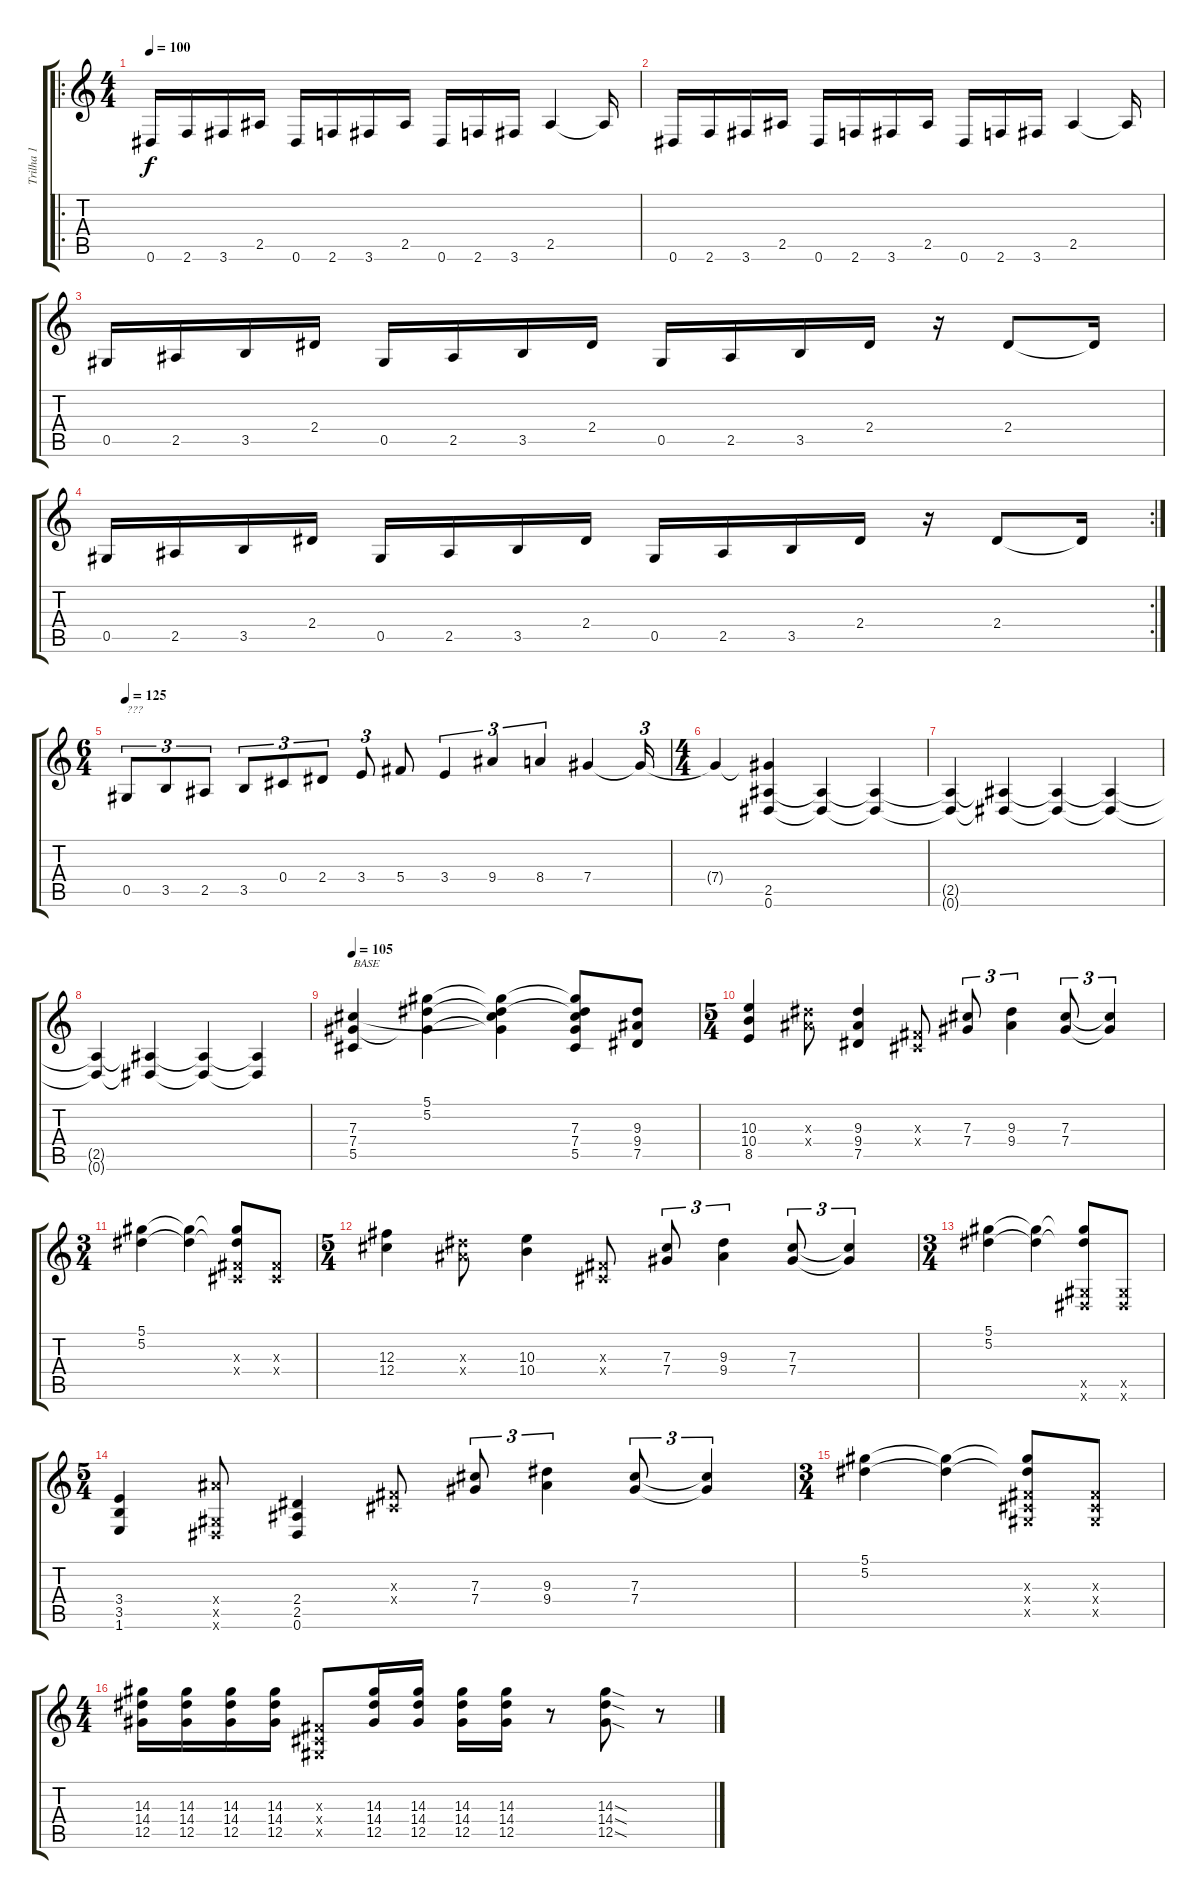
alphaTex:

\track ("Trilha 1" "Trilha 1") {instrument distortionguitar}
\staff {score tabs}
\tuning (Eb4 Bb3 Gb3 Db3 Ab2 Eb2) {hide}
\ro
\ts (4 4)
\tempo 100
\clef g2
\ks c
0.6.16{dy f instrument distortionguitar} 2.6.16 3.6.16 2.5.16 0.6.16 2.6.16 3.6.16 2.5.16 0.6.16 2.6.16 3.6.16 2.5.4 2.5{t}.16 |
0.6.16 2.6.16 3.6.16 2.5.16 0.6.16 2.6.16 3.6.16 2.5.16 0.6.16 2.6.16 3.6.16 2.5.4 2.5{t}.16 |
0.5.16 2.5.16 3.5.16 2.4.16 0.5.16 2.5.16 3.5.16 2.4.16 0.5.16 2.5.16 3.5.16 2.4.16 r.16 2.4.8 2.4{t}.16 |
\rc 2
0.5.16 2.5.16 3.5.16 2.4.16 0.5.16 2.5.16 3.5.16 2.4.16 0.5.16 2.5.16 3.5.16 2.4.16 r.16 2.4.8 2.4{t}.16 |
\ts (6 4)
\tempo 125
0.5.8{tu (3 2) txt "???"} 3.5.8{tu (3 2)} 2.5.8{tu (3 2)} 3.5.8{tu (3 2)} 0.4.8{tu (3 2)} 2.4.8{tu (3 2)} 3.4.8{tu (3 2)} 5.4.8 3.4.4{tu (3 2)} 9.4.4{tu (3 2)} 8.4.4{tu (3 2)} 7.4.4 7.4{t}.16{tu (3 2)} |
\ts (4 4)
7.4{t}.4 (7.4{t} 2.5 0.6).4 (2.5{t} 0.6{t}).4 (2.5{t} 0.6{t}).4 |
(2.5{t} 0.6{t}).4{volume 12} (2.5{t} 0.6{t}).4 (2.5{t} 0.6{t}).4{volume 11} (2.5{t} 0.6{t}).4 |
(2.5{t} 0.6{t}).4 (2.5{t} 0.6{t}).4{volume 10} (2.5{t} 0.6{t}).4 (2.5{t} 0.6{t}).4 |
\tempo 105
(7.3 7.4 5.5).4{txt "BASE" volume 13} (5.1 5.2 7.4{t}).4 (5.1{t} 5.2{t} 7.3{t} 7.4{t}).4 (5.1{t} 5.2{t} 7.3 7.4 5.5).8 (9.3 9.4 7.5).8 |
\ts (5 4)
(10.3 10.4 8.5).4 (9.3{x} 9.4{x}).8 (9.3 9.4 7.5).4 (0.3{x} 0.4{x}).8 (7.3 7.4).8{tu (3 2)} (9.3 9.4).4{tu (3 2)} (7.3 7.4).8{tu (3 2)} (7.3{t} 7.4{t}).4{tu (3 2)} |
\ts (3 4)
(5.1 5.2).4 (5.1{t} 5.2{t}).4 (5.1{t} 5.2{t} 0.3{x} 0.4{x}).8 (0.3{x} 0.4{x}).8 |
\ts (5 4)
(12.3 12.4).4 (9.3{x} 9.4{x}).8 (10.3 10.4).4 (0.3{x} 0.4{x}).8 (7.3 7.4).8{tu (3 2)} (9.3 9.4).4{tu (3 2)} (7.3 7.4).8{tu (3 2)} (7.3{t} 7.4{t}).4{tu (3 2)} |
\ts (3 4)
(5.1 5.2).4 (5.1{t} 5.2{t}).4 (5.1{t} 5.2{t} 0.5{x} 0.6{x}).8 (0.5{x} 0.6{x}).8 |
\ts (5 4)
(3.4 3.5 1.6).4 (9.4{x} 0.5{x} 0.6{x}).8 (2.4 2.5 0.6).4 (0.3{x} 0.4{x}).8 (7.3 7.4).8{tu (3 2)} (9.3 9.4).4{tu (3 2)} (7.3 7.4).8{tu (3 2)} (7.3{t} 7.4{t}).4{tu (3 2)} |
\ts (3 4)
(5.1 5.2).4 (5.1{t} 5.2{t}).4 (5.1{t} 5.2{t} 0.3{x} 0.4{x} 0.5{x}).8 (0.3{x} 0.4{x} 0.5{x}).8 |
\ts (4 4)
(14.3 14.4 12.5).16 (14.3 14.4 12.5).16 (14.3 14.4 12.5).16 (14.3 14.4 12.5).16 (0.3{x} 0.4{x} 0.5{x}).8 (14.3 14.4 12.5).16 (14.3 14.4 12.5).16 (14.3 14.4 12.5).16 (14.3 14.4 12.5).16 r.8 (14.3{sod} 14.4{sod} 12.5{sod}).8 r.8
